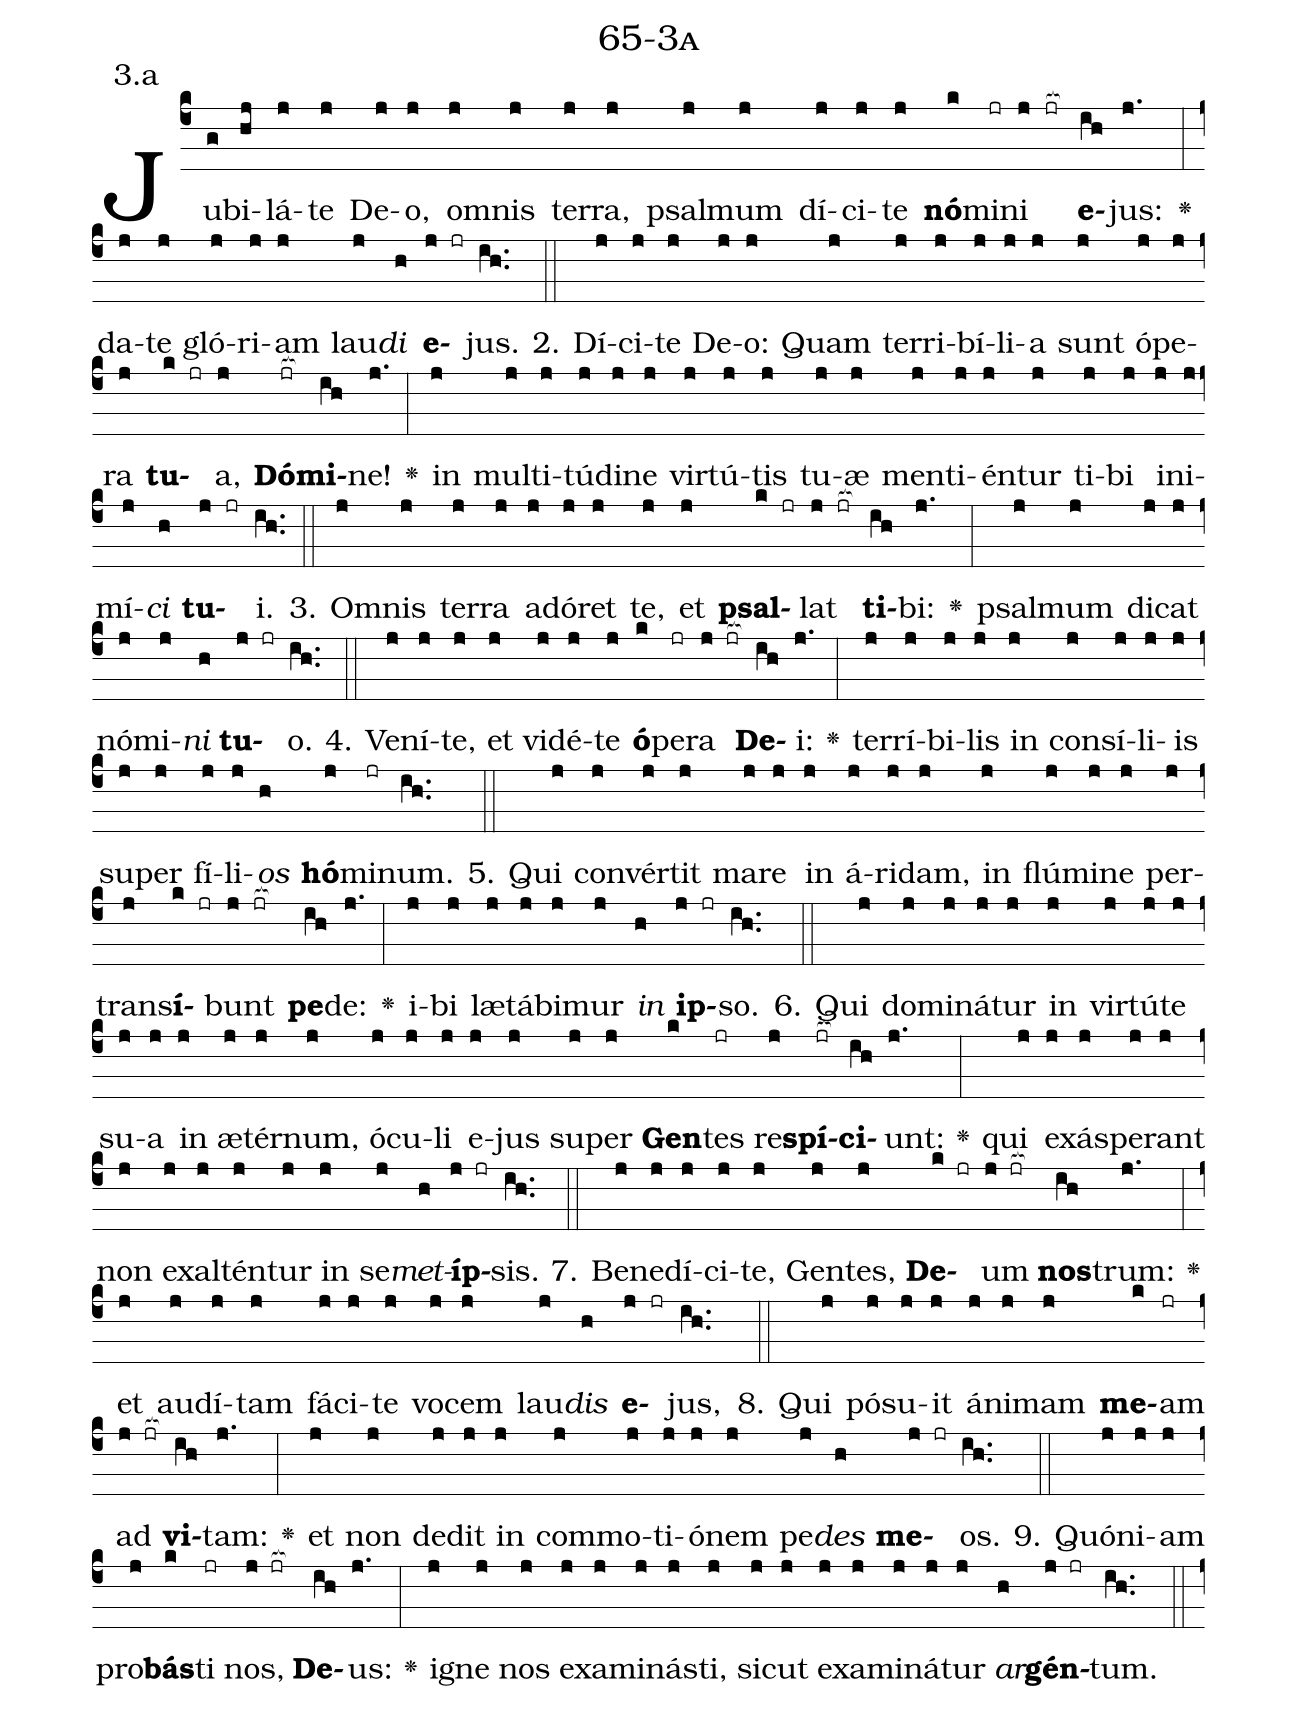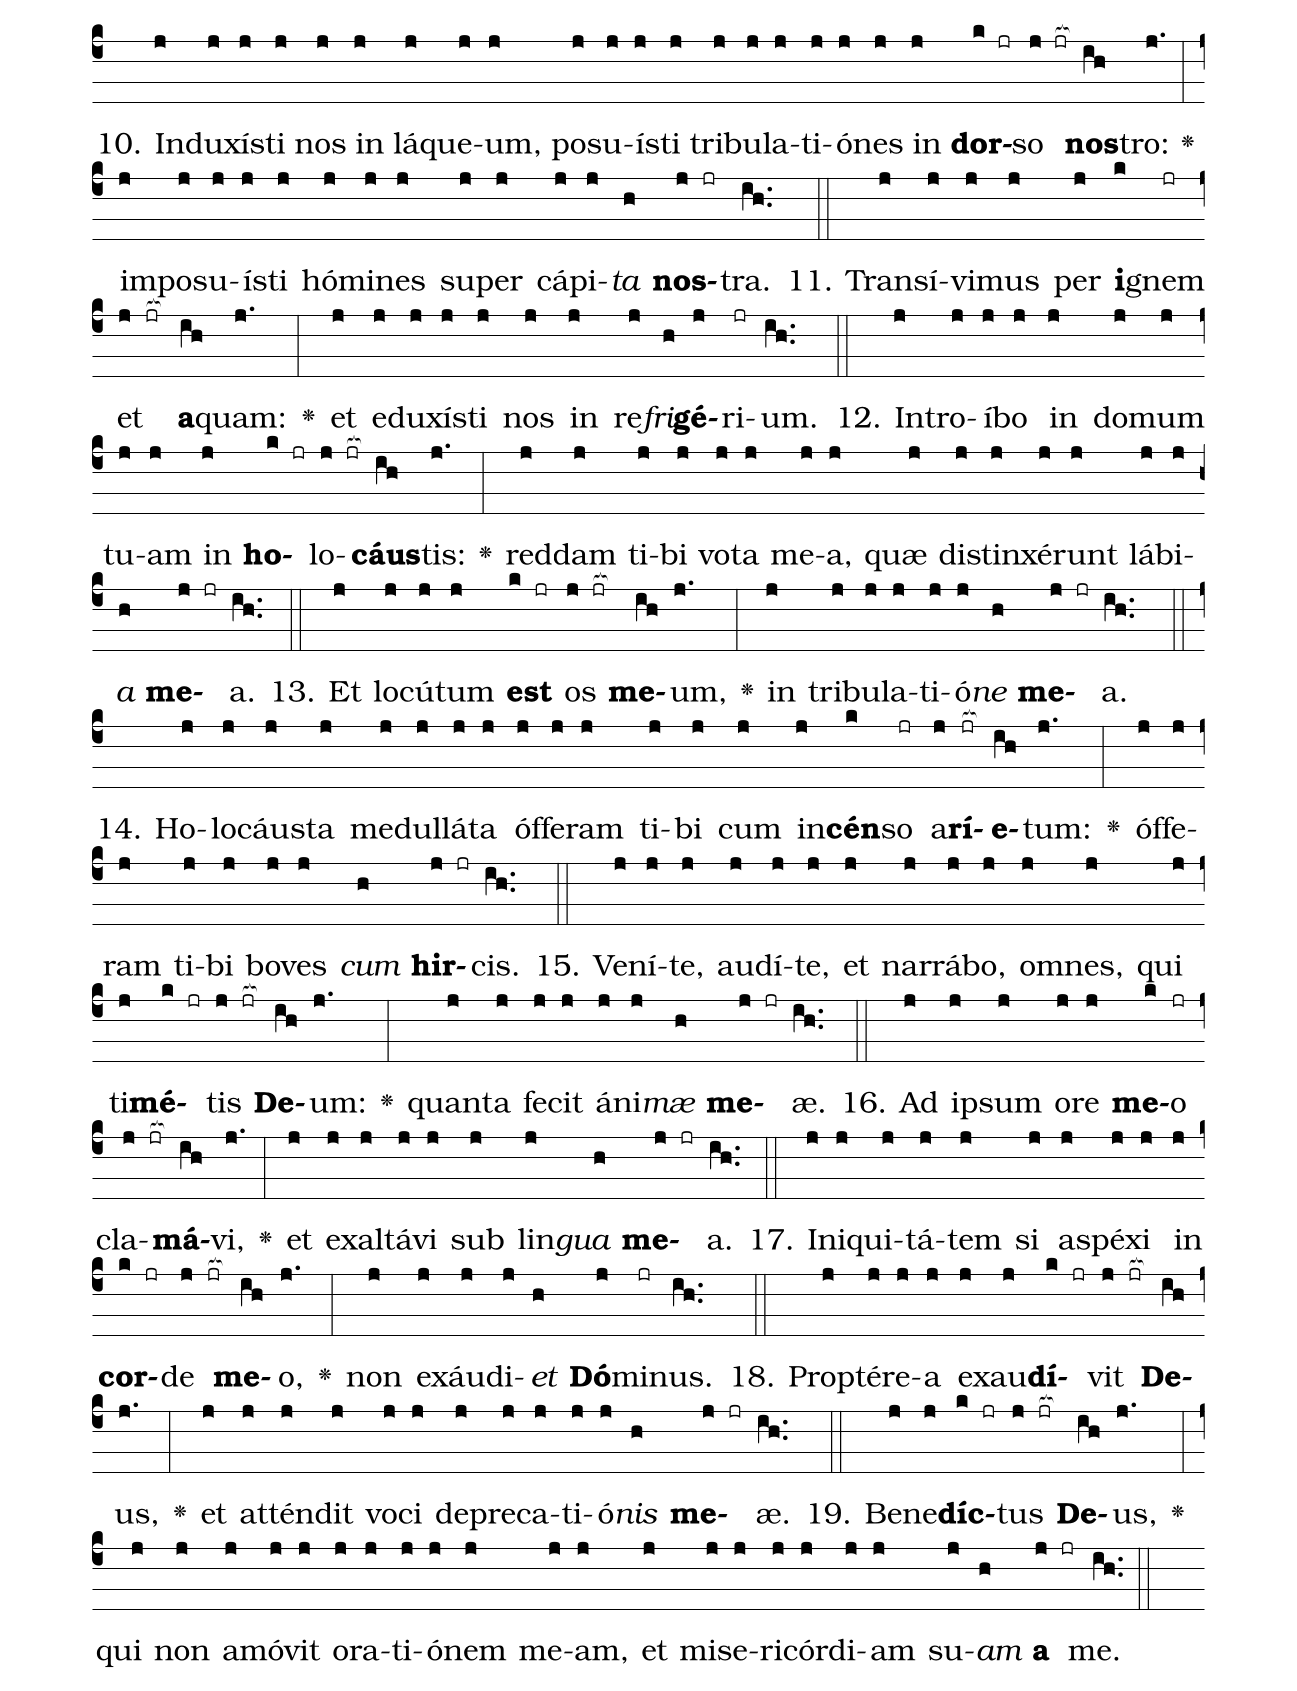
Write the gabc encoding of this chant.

name: 65-3a;
annotation: 3.a;
%%
(c4)Ju(g)bi(hj)lá(j)te(j) De(j)o,(j) om(j)nis(j) ter(j)ra,(j) psal(j)mum(j) dí(j)ci(j)te(j) <b>nó</b>(k)mi(jr)ni(j jr[ocb:1{]) <b>e</b>(ih[ocb:0}])jus:(j.) <v>\greheightstar</v>(:) da(j)te(j) gló(j)ri(j)am(j) lau(j)<i>di</i>(h) <b>e</b>(j jr)jus.(ih..) (::)
2. Dí(j)ci(j)te(j) De(j)o:(j) Quam(j) ter(j)ri(j)bí(j)li(j)a(j) sunt(j) ó(j)pe(j)ra(j) <b>tu</b>(k jr)a,(j) <b>Dó</b>(jr[ocb:1{])<b>mi</b>(ih[ocb:0}])ne!(j.) <v>\greheightstar</v>(:) in(j) mul(j)ti(j)tú(j)di(j)ne(j) vir(j)tú(j)tis(j) tu(j)æ(j) men(j)ti(j)én(j)tur(j) ti(j)bi(j) in(j)i(j)mí(j)<i>ci</i>(h) <b>tu</b>(j jr)i.(ih..) (::)
3. Om(j)nis(j) ter(j)ra(j) ad(j)ó(j)ret(j) te,(j) et(j) <b>psal</b>(k jr)lat(j jr[ocb:1{]) <b>ti</b>(ih[ocb:0}])bi:(j.) <v>\greheightstar</v>(:) psal(j)mum(j) di(j)cat(j) nó(j)mi(j)<i>ni</i>(h) <b>tu</b>(j jr)o.(ih..) (::)
4. Ve(j)ní(j)te,(j) et(j) vi(j)dé(j)te(j) <b>ó</b>(k)pe(jr)ra(j jr[ocb:1{]) <b>De</b>(ih[ocb:0}])i:(j.) <v>\greheightstar</v>(:) ter(j)rí(j)bi(j)lis(j) in(j) con(j)sí(j)li(j)is(j) su(j)per(j) fí(j)li(j)<i>os</i>(h) <b>hó</b>(j)mi(jr)num.(ih..) (::)
5. Qui(j) con(j)vér(j)tit(j) ma(j)re(j) in(j) á(j)ri(j)dam,(j) in(j) flú(j)mi(j)ne(j) per(j)trans(j)<b>í</b>(k jr)bunt(j jr[ocb:1{]) <b>pe</b>(ih[ocb:0}])de:(j.) <v>\greheightstar</v>(:) i(j)bi(j) læ(j)tá(j)bi(j)mur(j) <i>in</i>(h) <b>ip</b>(j jr)so.(ih..) (::)
6. Qui(j) do(j)mi(j)ná(j)tur(j) in(j) vir(j)tú(j)te(j) su(j)a(j) in(j) æ(j)tér(j)num,(j) ó(j)cu(j)li(j) e(j)jus(j) su(j)per(j) <b>Gen</b>(k)tes(jr) re(j)<b>spí</b>(jr[ocb:1{])<b>ci</b>(ih[ocb:0}])unt:(j.) <v>\greheightstar</v>(:) qui(j) ex(j)ás(j)pe(j)rant(j) non(j) ex(j)al(j)tén(j)tur(j) in(j) se(j)<i>met</i>(h)<b>íp</b>(j jr)sis.(ih..) (::)
7. Be(j)ne(j)dí(j)ci(j)te,(j) Gen(j)tes,(j) <b>De</b>(k jr)um(j jr[ocb:1{]) <b>nos</b>(ih[ocb:0}])trum:(j.) <v>\greheightstar</v>(:) et(j) au(j)dí(j)tam(j) fá(j)ci(j)te(j) vo(j)cem(j) lau(j)<i>dis</i>(h) <b>e</b>(j jr)jus,(ih..) (::)
8. Qui(j) pó(j)su(j)it(j) á(j)ni(j)mam(j) <b>me</b>(k)am(jr) ad(j jr[ocb:1{]) <b>vi</b>(ih[ocb:0}])tam:(j.) <v>\greheightstar</v>(:) et(j) non(j) de(j)dit(j) in(j) com(j)mo(j)ti(j)ó(j)nem(j) pe(j)<i>des</i>(h) <b>me</b>(j jr)os.(ih..) (::)
9. Quón(j)i(j)am(j) pro(j)<b>bás</b>(k)ti(jr) nos,(j jr[ocb:1{]) <b>De</b>(ih[ocb:0}])us:(j.) <v>\greheightstar</v>(:) i(j)gne(j) nos(j) ex(j)a(j)mi(j)nás(j)ti,(j) sic(j)ut(j) ex(j)a(j)mi(j)ná(j)tur(j) <i>ar</i>(h)<b>gén</b>(j jr)tum.(ih..) (::)
10. In(j)du(j)xís(j)ti(j) nos(j) in(j) lá(j)que(j)um,(j) po(j)su(j)ís(j)ti(j) tri(j)bu(j)la(j)ti(j)ó(j)nes(j) in(j) <b>dor</b>(k jr)so(j jr[ocb:1{]) <b>nos</b>(ih[ocb:0}])tro:(j.) <v>\greheightstar</v>(:) im(j)po(j)su(j)ís(j)ti(j) hó(j)mi(j)nes(j) su(j)per(j) cá(j)pi(j)<i>ta</i>(h) <b>nos</b>(j jr)tra.(ih..) (::)
11. Trans(j)í(j)vi(j)mus(j) per(j) <b>i</b>(k)gnem(jr) et(j jr[ocb:1{]) <b>a</b>(ih[ocb:0}])quam:(j.) <v>\greheightstar</v>(:) et(j) e(j)du(j)xís(j)ti(j) nos(j) in(j) re(j)<i>fri</i>(h)<b>gé</b>(j)ri(jr)um.(ih..) (::)
12. In(j)tro(j)í(j)bo(j) in(j) do(j)mum(j) tu(j)am(j) in(j) <b>ho</b>(k jr)lo(j jr[ocb:1{])<b>cáus</b>(ih[ocb:0}])tis:(j.) <v>\greheightstar</v>(:) red(j)dam(j) ti(j)bi(j) vo(j)ta(j) me(j)a,(j) quæ(j) di(j)stin(j)xé(j)runt(j) lá(j)bi(j)<i>a</i>(h) <b>me</b>(j jr)a.(ih..) (::)
13. Et(j) lo(j)cú(j)tum(j) <b>est</b>(k jr) os(j jr[ocb:1{]) <b>me</b>(ih[ocb:0}])um,(j.) <v>\greheightstar</v>(:) in(j) tri(j)bu(j)la(j)ti(j)ó(j)<i>ne</i>(h) <b>me</b>(j jr)a.(ih..) (::)
14. Ho(j)lo(j)cáus(j)ta(j) me(j)dul(j)lá(j)ta(j) óf(j)fe(j)ram(j) ti(j)bi(j) cum(j) in(j)<b>cén</b>(k)so(jr) a(j)<b>rí</b>(jr[ocb:1{])<b>e</b>(ih[ocb:0}])tum:(j.) <v>\greheightstar</v>(:) óf(j)fe(j)ram(j) ti(j)bi(j) bo(j)ves(j) <i>cum</i>(h) <b>hir</b>(j jr)cis.(ih..) (::)
15. Ve(j)ní(j)te,(j) au(j)dí(j)te,(j) et(j) nar(j)rá(j)bo,(j) om(j)nes,(j) qui(j) ti(j)<b>mé</b>(k jr)tis(j jr[ocb:1{]) <b>De</b>(ih[ocb:0}])um:(j.) <v>\greheightstar</v>(:) quan(j)ta(j) fe(j)cit(j) á(j)ni(j)<i>mæ</i>(h) <b>me</b>(j jr)æ.(ih..) (::)
16. Ad(j) ip(j)sum(j) o(j)re(j) <b>me</b>(k)o(jr) cla(j jr[ocb:1{])<b>má</b>(ih[ocb:0}])vi,(j.) <v>\greheightstar</v>(:) et(j) ex(j)al(j)tá(j)vi(j) sub(j) lin(j)<i>gua</i>(h) <b>me</b>(j jr)a.(ih..) (::)
17. In(j)i(j)qui(j)tá(j)tem(j) si(j) a(j)spé(j)xi(j) in(j) <b>cor</b>(k jr)de(j jr[ocb:1{]) <b>me</b>(ih[ocb:0}])o,(j.) <v>\greheightstar</v>(:) non(j) ex(j)áu(j)di(j)<i>et</i>(h) <b>Dó</b>(j)mi(jr)nus.(ih..) (::)
18. Prop(j)tér(j)e(j)a(j) ex(j)au(j)<b>dí</b>(k jr)vit(j jr[ocb:1{]) <b>De</b>(ih[ocb:0}])us,(j.) <v>\greheightstar</v>(:) et(j) at(j)tén(j)dit(j) vo(j)ci(j) de(j)pre(j)ca(j)ti(j)ó(j)<i>nis</i>(h) <b>me</b>(j jr)æ.(ih..) (::)
19. Be(j)ne(j)<b>díc</b>(k jr)tus(j jr[ocb:1{]) <b>De</b>(ih[ocb:0}])us,(j.) <v>\greheightstar</v>(:) qui(j) non(j) a(j)mó(j)vit(j) o(j)ra(j)ti(j)ó(j)nem(j) me(j)am,(j) et(j) mi(j)se(j)ri(j)cór(j)di(j)am(j) su(j)<i>am</i>(h) <b>a</b>(j jr) me.(ih..) (::)
